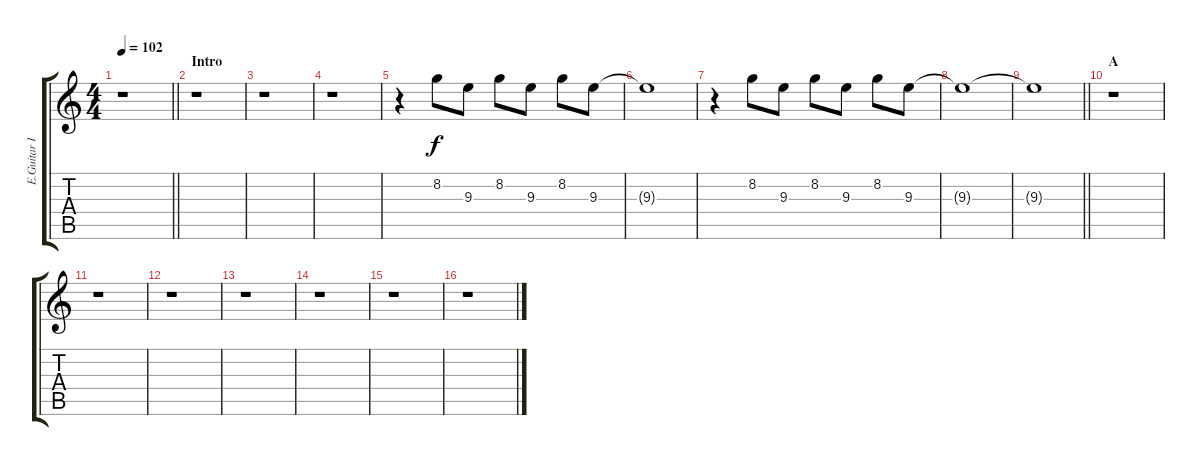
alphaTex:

\track ("E.Guitar I" "E.Guitar I") {instrument distortionguitar}
\staff {score tabs}
\tuning (E4 B3 G3 D3 A2 E2) {hide}
\ts (4 4)
\tempo 102
\clef g2
\barLineRight lightlight
\ks c
r.1{dy f instrument distortionguitar} |
\section ("" "Intro")
r.1 |
r.1 |
r.1 |
r.4 8.2.8 9.3.8 8.2.8 9.3.8 8.2.8 9.3.8 |
9.3{t}.1 |
r.4 8.2.8 9.3.8 8.2.8 9.3.8 8.2.8 9.3.8 |
9.3{t}.1 |
\barLineRight lightlight
9.3{t}.1 |
\section ("" "A")
r.1 |
r.1 |
r.1 |
r.1 |
r.1 |
r.1 |
r.1
